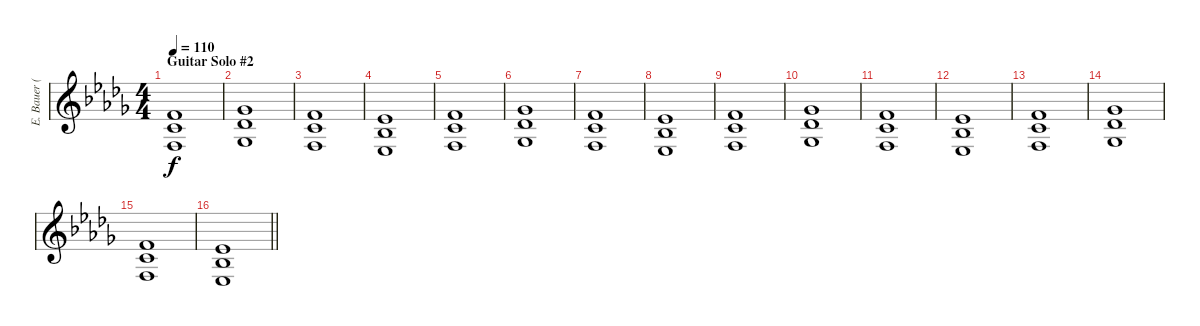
\track ("E. Bauer (Keyboard)" "E. Bauer (") {instrument stringensemble1}
\staff {score}
\tuning (E4 B3 G3 D3 A2 E2) {hide}
\ts (4 4)
\section ("" "Guitar Solo #2")
\tempo 110
\clef g2
\ks bbminor
(10.3 10.4 8.5).1{dy f} |
(11.3 11.4 9.5).1 |
(10.3 10.4 8.5).1 |
(8.3 8.4 6.5).1 |
(10.3 10.4 8.5).1 |
(11.3 11.4 9.5).1 |
(10.3 10.4 8.5).1 |
(8.3 8.4 6.5).1 |
(10.3 10.4 8.5).1 |
(11.3 11.4 9.5).1 |
(10.3 10.4 8.5).1 |
(8.3 8.4 6.5).1 |
(10.3 10.4 8.5).1 |
(11.3 11.4 9.5).1 |
(10.3 10.4 8.5).1 |
\barLineRight lightlight
(8.3 8.4 6.5).1
